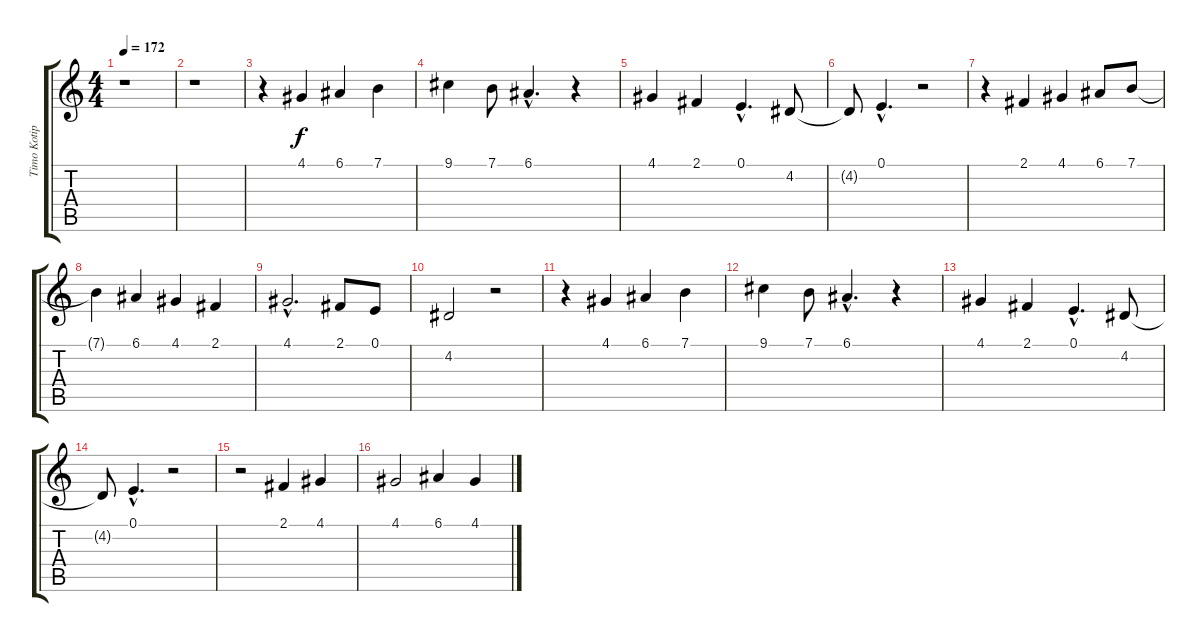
\track ("Timo Kotipelto" "Timo Kotip") {instrument lead3calliope}
\staff {score tabs}
\tuning (E4 B3 G3 D3 A2 E2) {hide}
\ts (4 4)
\tempo 172
\clef g2
\ks c
r.1{dy f} |
r.1 |
r.4 4.1.4 6.1.4 7.1.4 |
9.1.4 7.1.8 6.1{hac}.4{d} r.4 |
4.1.4 2.1.4 0.1{hac}.4{d} 4.2.8 |
4.2{t}.8 0.1{hac}.4{d} r.2 |
r.4 2.1.4 4.1.4 6.1.8 7.1.8 |
7.1{t}.4 6.1.4 4.1.4 2.1.4 |
4.1{hac}.2{d} 2.1.8 0.1.8 |
4.2.2 r.2 |
r.4 4.1.4 6.1.4 7.1.4 |
9.1.4 7.1.8 6.1{hac}.4{d} r.4 |
4.1.4 2.1.4 0.1{hac}.4{d} 4.2.8 |
4.2{t}.8 0.1{hac}.4{d} r.2 |
r.2 2.1.4 4.1.4 |
4.1.2 6.1.4 4.1.4
